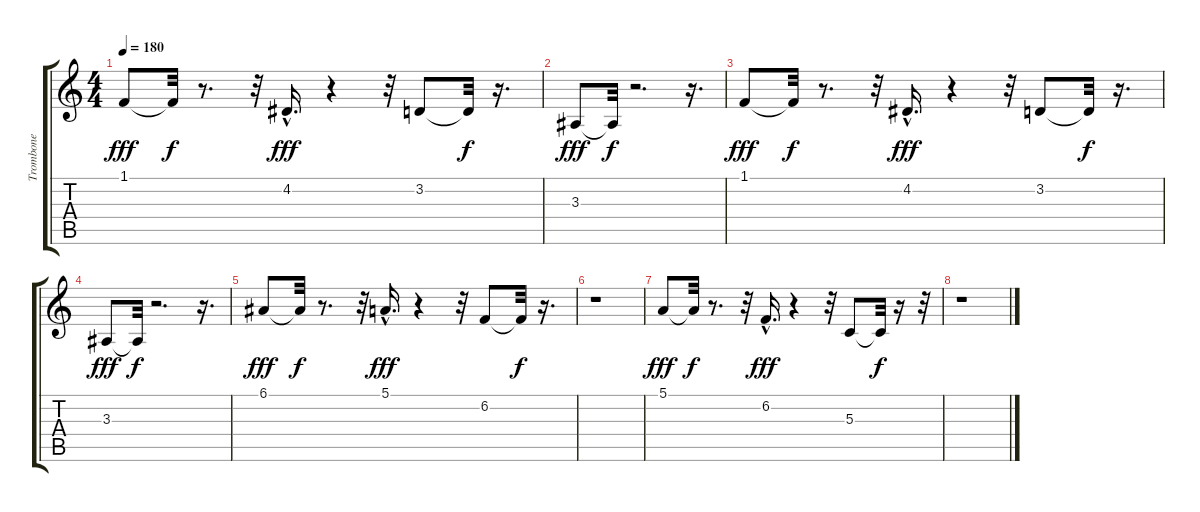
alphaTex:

\track ("Trombone" "Trombone") {instrument trombone}
\staff {score tabs}
\tuning (E4 B3 G3 D3 A2 E2) {hide}
\ts (4 4)
\tempo 180
\clef g2
\ks c
1.1.8{dy fff} 1.1{t}.32{dy f} r.8{d} r.32 4.2{hac}.16{d dy fff} r.4 r.32 3.2.8 3.2{t}.32{dy f} r.16{d} |
3.3.8{dy fff} 3.3{t}.32{dy f} r.2{d} r.16{d} |
1.1.8{dy fff} 1.1{t}.32{dy f} r.8{d} r.32 4.2{hac}.16{d dy fff} r.4 r.32 3.2.8 3.2{t}.32{dy f} r.16{d} |
3.3.8{dy fff} 3.3{t}.32{dy f} r.2{d} r.16{d} |
6.1.8{dy fff} 6.1{t}.32{dy f} r.8{d} r.32 5.1{hac}.16{d dy fff} r.4 r.32 6.2.8 6.2{t}.32{dy f} r.16{d} |
r.1 |
5.1.8{dy fff} 5.1{t}.32{dy f} r.8{d} r.32 6.2{hac}.16{d dy fff} r.4 r.32 5.3.8 5.3{t}.32{dy f} r.16 r.32 |
r.1
